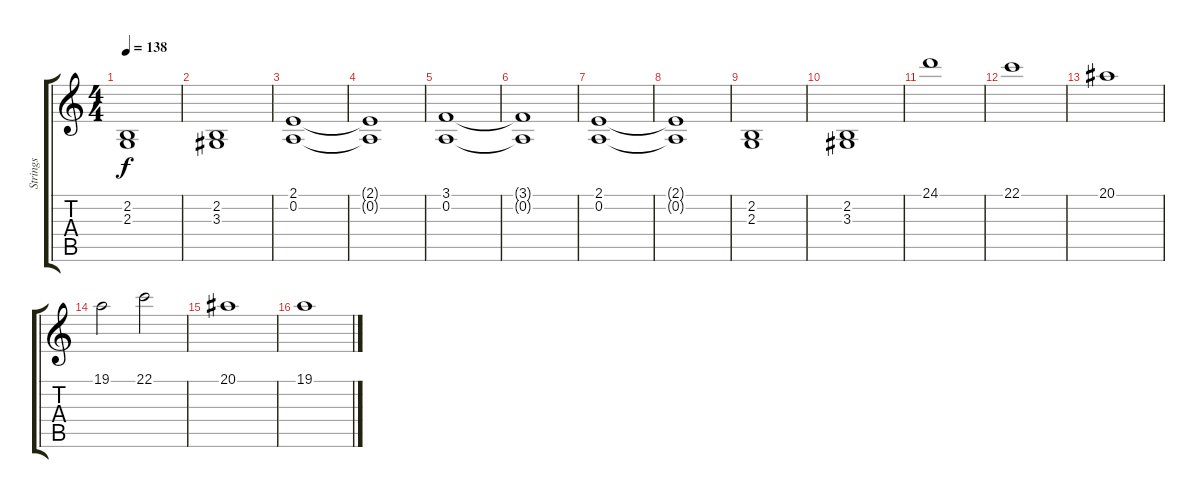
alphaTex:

\track ("Strings" "Strings") {instrument synthstrings1}
\staff {score tabs}
\tuning (D4 A3 F3 C3 G2 D2) {hide}
\ts (4 4)
\tempo 138
\clef g2
\ks c
(2.2 2.3).1{dy f} |
(2.2 3.3).1 |
(2.1 0.2).1 |
(2.1{t} 0.2{t}).1 |
(3.1 0.2).1 |
(3.1{t} 0.2{t}).1 |
(2.1 0.2).1 |
(2.1{t} 0.2{t}).1 |
(2.2 2.3).1 |
(2.2 3.3).1 |
24.1.1 |
22.1.1 |
20.1.1 |
19.1.2 22.1.2 |
20.1.1 |
19.1.1
